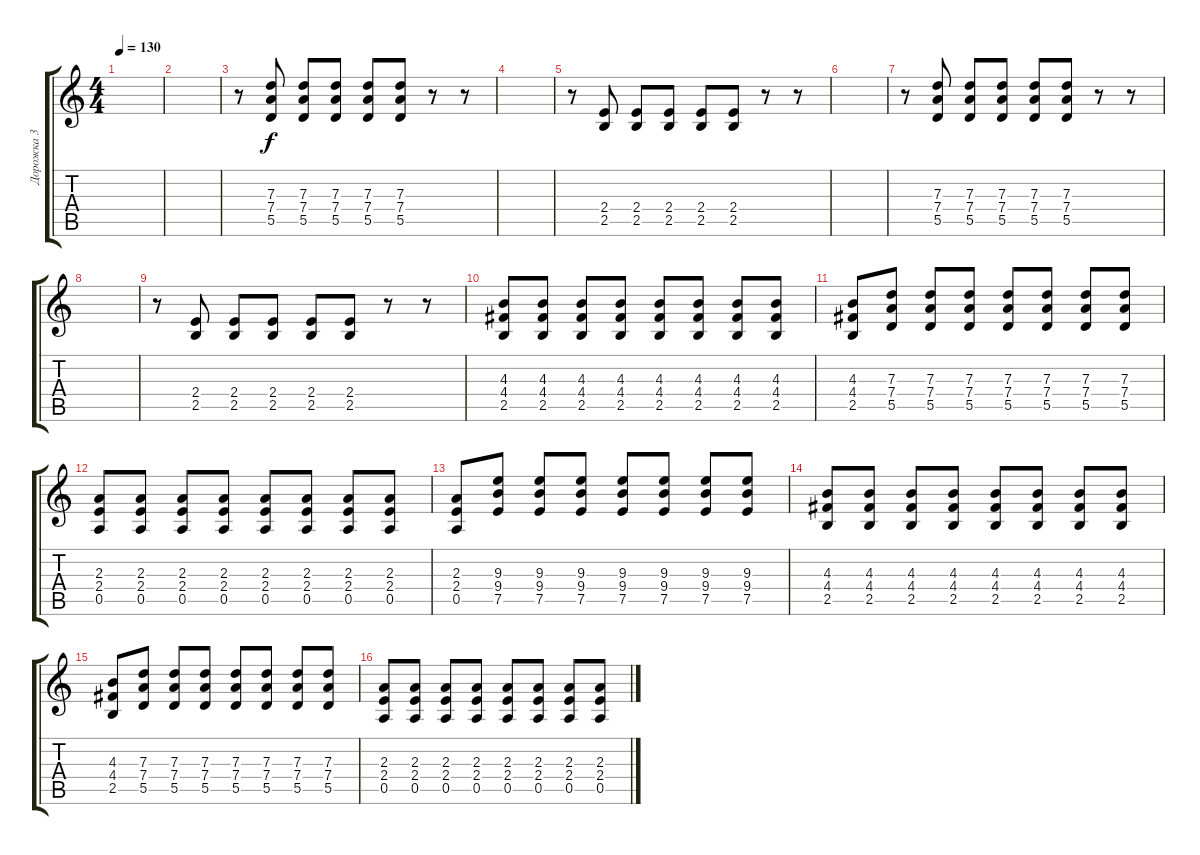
\track ("Дорожка 3" "Дорожка 3") {instrument distortionguitar}
\staff {score tabs}
\tuning (E4 B3 G3 D3 A2 E2) {hide}
\ts (4 4)
\tempo 130
\clef g2
\ks c
|
|
r.8 (7.3 7.4 5.5).8 (7.3 7.4 5.5).8 (7.3 7.4 5.5).8 (7.3 7.4 5.5).8 (7.3 7.4 5.5).8 r.8 r.8 |
|
r.8 (2.4 2.5).8 (2.4 2.5).8 (2.4 2.5).8 (2.4 2.5).8 (2.4 2.5).8 r.8 r.8 |
|
r.8 (7.3 7.4 5.5).8 (7.3 7.4 5.5).8 (7.3 7.4 5.5).8 (7.3 7.4 5.5).8 (7.3 7.4 5.5).8 r.8 r.8 |
|
r.8 (2.4 2.5).8 (2.4 2.5).8 (2.4 2.5).8 (2.4 2.5).8 (2.4 2.5).8 r.8 r.8 |
(4.3 4.4 2.5).8 (4.3 4.4 2.5).8 (4.3 4.4 2.5).8 (4.3 4.4 2.5).8 (4.3 4.4 2.5).8 (4.3 4.4 2.5).8 (4.3 4.4 2.5).8 (4.3 4.4 2.5).8 |
(4.3 4.4 2.5).8 (7.3 7.4 5.5).8 (7.3 7.4 5.5).8 (7.3 7.4 5.5).8 (7.3 7.4 5.5).8 (7.3 7.4 5.5).8 (7.3 7.4 5.5).8 (7.3 7.4 5.5).8 |
(2.3 2.4 0.5).8 (2.3 2.4 0.5).8 (2.3 2.4 0.5).8 (2.3 2.4 0.5).8 (2.3 2.4 0.5).8 (2.3 2.4 0.5).8 (2.3 2.4 0.5).8 (2.3 2.4 0.5).8 |
(2.3 2.4 0.5).8 (9.3 9.4 7.5).8 (9.3 9.4 7.5).8 (9.3 9.4 7.5).8 (9.3 9.4 7.5).8 (9.3 9.4 7.5).8 (9.3 9.4 7.5).8 (9.3 9.4 7.5).8 |
(4.3 4.4 2.5).8 (4.3 4.4 2.5).8 (4.3 4.4 2.5).8 (4.3 4.4 2.5).8 (4.3 4.4 2.5).8 (4.3 4.4 2.5).8 (4.3 4.4 2.5).8 (4.3 4.4 2.5).8 |
(4.3 4.4 2.5).8 (7.3 7.4 5.5).8 (7.3 7.4 5.5).8 (7.3 7.4 5.5).8 (7.3 7.4 5.5).8 (7.3 7.4 5.5).8 (7.3 7.4 5.5).8 (7.3 7.4 5.5).8 |
(2.3 2.4 0.5).8 (2.3 2.4 0.5).8 (2.3 2.4 0.5).8 (2.3 2.4 0.5).8 (2.3 2.4 0.5).8 (2.3 2.4 0.5).8 (2.3 2.4 0.5).8 (2.3 2.4 0.5).8
